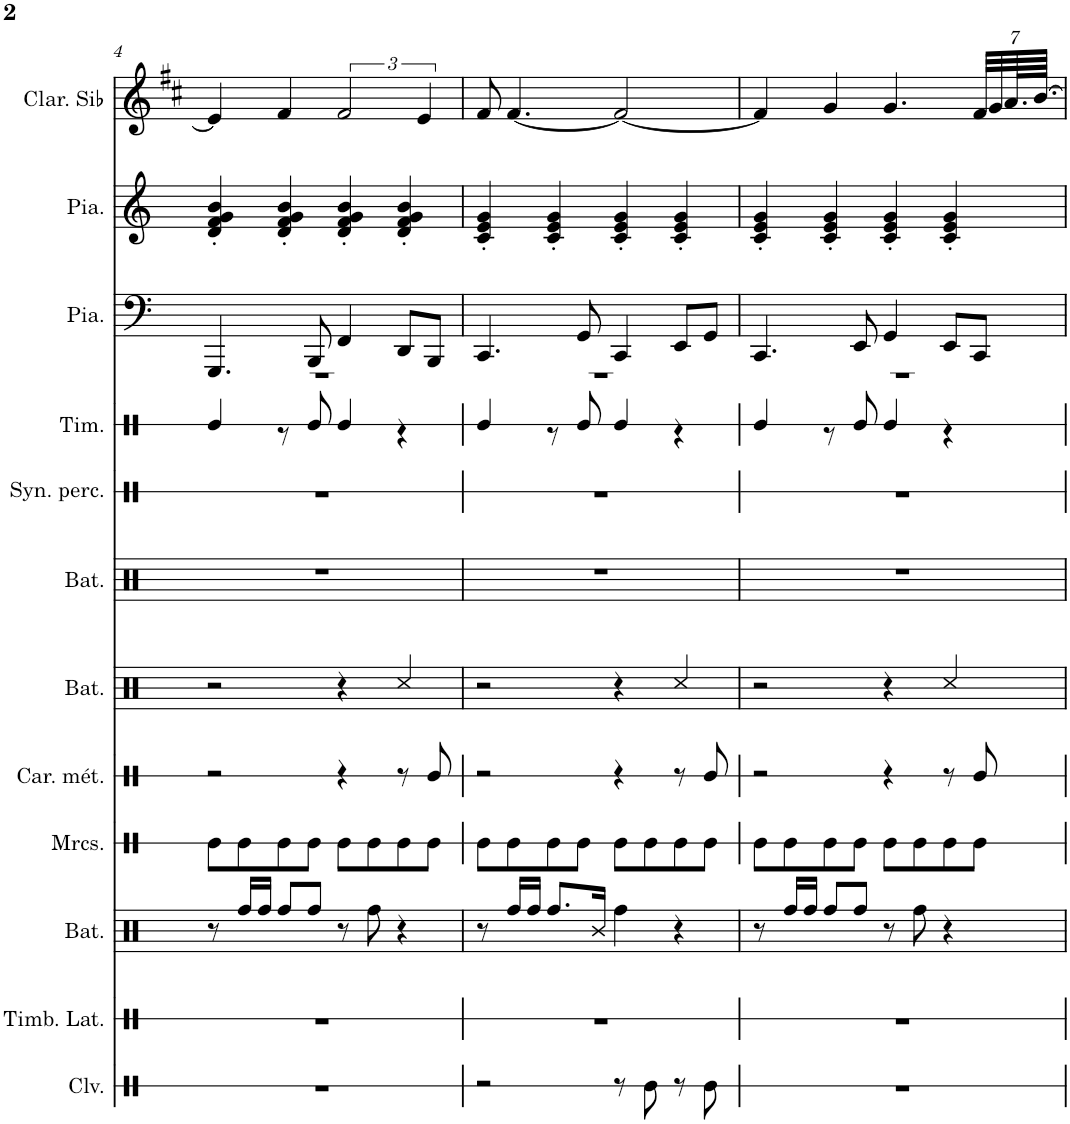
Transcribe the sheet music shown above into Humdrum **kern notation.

**kern	**kern	**kern	**kern	**kern	**kern	**kern	**kern	**kern	**kern	**kern	**kern
*part12	*part11	*part10	*part9	*part8	*part7	*part6	*part5	*part4	*part3	*part2	*part1
*staff12	*staff11	*staff10	*staff9	*staff8	*staff7	*staff6	*staff5	*staff4	*staff3	*staff2	*staff1
*I"Claves	*I"Timbales latines	*I"Batterie	*I"Maracas	*I"Carillon en métal	*I"Batterie	*I"Batterie	*I"Synthétiseur de percussions	*I"Timbre	*I"Piano	*I"Piano	*I"Clarinette en Sib
*I'Clv.	*I'Timb. Lat.	*I'Bat.	*I'Mrcs.	*I'Car. mét.	*I'Bat.	*I'Bat.	*I'Syn. perc.	*I'Tim.	*I'Pia.	*I'Pia.	*I'Clar. Sib
!!LO:PB:g=z
*clefX	*clefX	*clefX	*clefX	*clefX	*clefX	*clefX	*clefX	*clefX	*clefF4	*clefG2	*clefG2
*	*	*	*	*	*	*	*	*	*	*	*Trd1c2
*k[]	*k[]	*k[]	*k[]	*k[]	*k[]	*k[]	*k[]	*k[]	*k[]	*k[]	*k[f#c#]
*M4/4	*M4/4	*M4/4	*M4/4	*M4/4	*M4/4	*M4/4	*M4/4	*M4/4	*M4/4	*M4/4	*M4/4
=4	=4	=4	=4	=4	=4	=4	=4	=4	=4	=4	=4
*	*	*	*	*	*	*	*	*^	*	*	*
1r	1r	8r	8Re\L	2r	2r	1r	1r	1r	4Re/	4.GGG/	4d/' 4f/' 4g/' 4b/'	4e/]
.	.	16Rff/LL	8Re\	.	.	.	.	.	.	.	.	.
.	.	16Rff/JJ	.	.	.	.	.	.	.	.	.	.
.	.	8Rff/L	8Re\	.	.	.	.	.	8r	.	4d/' 4f/' 4g/' 4b/'	4f#/
.	.	8Rff/J	8Re\J	.	.	.	.	.	8Re/	8BBB/	.	.
.	.	8r	8Re\L	4r	4r	.	.	.	4Re/	4FF/	4d/' 4f/' 4g/' 4b/'	3f#/
.	.	8Rff\	8Re\	.	.	.	.	.	.	.	.	.
.	.	4r	8Re\	8r	4Rcc/	.	.	.	4r	8DD/L	4d/' 4f/' 4g/' 4b/'	.
.	.	.	.	.	.	.	.	.	.	.	.	6e/
.	.	.	8Re\J	8Re/	.	.	.	.	.	8BBB/J	.	.
=5	=5	=5	=5	=5	=5	=5	=5	=5	=5	=5	=5	=5
2r	1r	8r	8Re\L	2r	2r	1r	1r	1r	4Re/	4.CC/	4c/' 4e/' 4g/'	8f#/
.	.	16Rff/LL	8Re\	.	.	.	.	.	.	.	.	[4.f#/
.	.	16Rff/JJ	.	.	.	.	.	.	.	.	.	.
.	.	8.Rff/L	8Re\	.	.	.	.	.	8r	.	4c/' 4e/' 4g/'	.
.	.	.	8Re\J	.	.	.	.	.	8Re/	8GG/	.	.
.	.	16R/Jk	.	.	.	.	.	.	.	.	.	.
8r	.	4Rff\	8Re\L	4r	4r	.	.	.	4Re/	4CC/	4c/' 4e/' 4g/'	2f#/_
8Re\	.	.	8Re\	.	.	.	.	.	.	.	.	.
8r	.	4r	8Re\	8r	4Rcc/	.	.	.	4r	8EE/L	4c/' 4e/' 4g/'	.
8Re\	.	.	8Re\J	8Re/	.	.	.	.	.	8GG/J	.	.
=6	=6	=6	=6	=6	=6	=6	=6	=6	=6	=6	=6	=6
1r	1r	8r	8Re\L	2r	2r	1r	1r	1r	4Re/	4.CC/	4c/' 4e/' 4g/'	4f#/]
.	.	16Rff/LL	8Re\	.	.	.	.	.	.	.	.	.
.	.	16Rff/JJ	.	.	.	.	.	.	.	.	.	.
.	.	8Rff/L	8Re\	.	.	.	.	.	8r	.	4c/' 4e/' 4g/'	4g/
.	.	8Rff/J	8Re\J	.	.	.	.	.	8Re/	8EE/	.	.
.	.	8r	8Re\L	4r	4r	.	.	.	4Re/	4GG/	4c/' 4e/' 4g/'	4.g/
.	.	8Rff\	8Re\	.	.	.	.	.	.	.	.	.
.	.	4r	8Re\	8r	4Rcc/	.	.	.	4r	8EE/L	4c/' 4e/' 4g/'	.
*	*	*	*	*	*	*	*	*	*	*	*	*Xbrackettup
.	.	.	8Re\J	8Re/	.	.	.	.	.	8CC/J	.	28f#/LLL
.	.	.	.	.	.	.	.	.	.	.	.	28g/
.	.	.	.	.	.	.	.	.	.	.	.	56.a/L
.	.	.	.	.	.	.	.	.	.	.	.	[56.b/JJJJ
*	*	*	*	*	*	*	*	*v	*v	*	*	*
=	=	=	=	=	=	=	=	=	=	=	=
*-	*-	*-	*-	*-	*-	*-	*-	*-	*-	*-	*-
